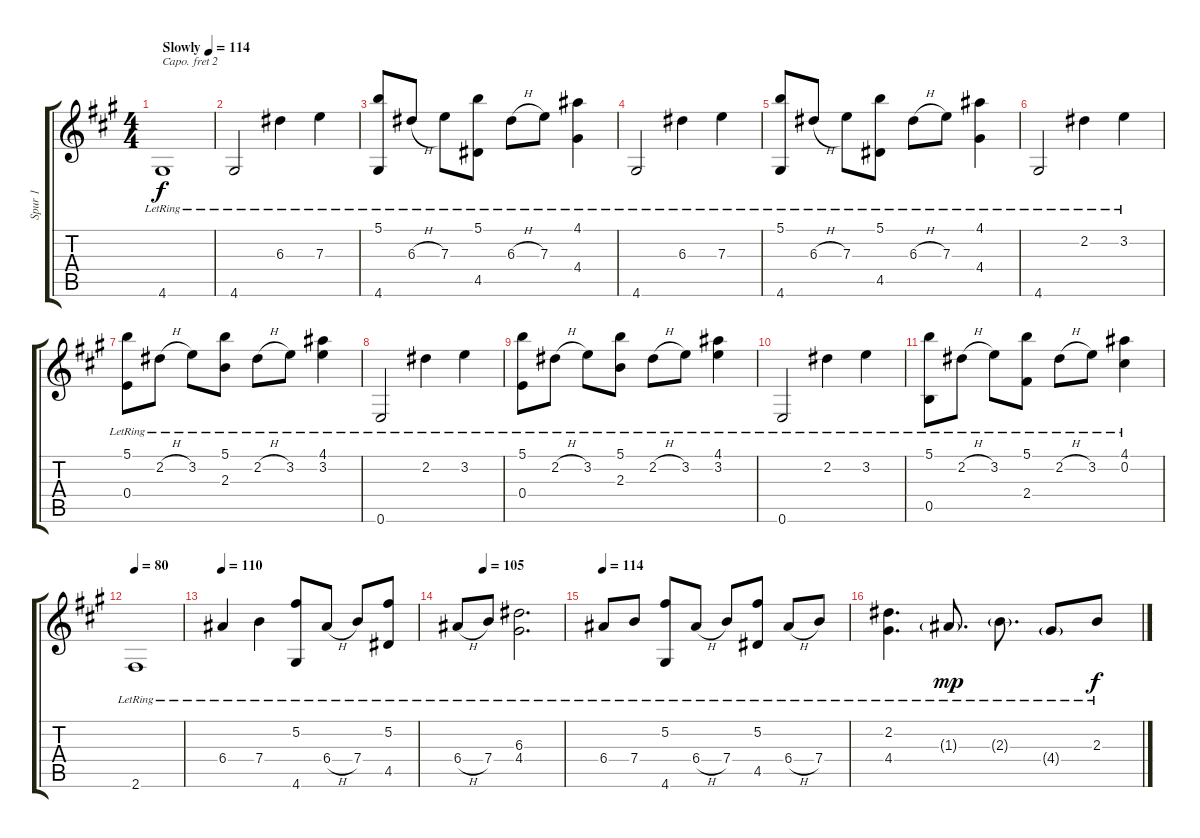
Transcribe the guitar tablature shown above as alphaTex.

\track ("Spur 1" "Spur 1") {instrument acousticguitarnylon}
\staff {score tabs}
\capo 2
\tuning (E4 B3 G3 D3 A2 D2) {hide}
\ts (4 4)
\tempo (114 "Slowly")
\clef g2
\ks f#minor
4.6{lr}.1{dy f instrument acousticguitarnylon} |
4.6{lr}.2 6.3{lr}.4 7.3{lr}.4 |
(5.1{lr} 4.6{lr}).8 6.3{h lr}.8 7.3{lr}.8 (5.1{lr} 4.5{lr}).8 6.3{h lr}.8 7.3{lr}.8 (4.1{lr} 4.4{lr}).4 |
4.6{lr}.2 6.3{lr}.4 7.3{lr}.4 |
(5.1{lr} 4.6{lr}).8 6.3{h lr}.8 7.3{lr}.8 (5.1{lr} 4.5{lr}).8 6.3{h lr}.8 7.3{lr}.8 (4.1{lr} 4.4{lr}).4 |
4.6{lr}.2 2.2{lr}.4 3.2{lr}.4 |
(5.1{lr} 0.4{lr}).8 2.2{h lr}.8 3.2{lr}.8 (5.1{lr} 2.3{lr}).8 2.2{h lr}.8 3.2{lr}.8 (4.1{lr} 3.2{lr}).4 |
0.6{lr}.2 2.2{lr}.4 3.2{lr}.4 |
(5.1{lr} 0.4{lr}).8 2.2{h lr}.8 3.2{lr}.8 (5.1{lr} 2.3{lr}).8 2.2{h lr}.8 3.2{lr}.8 (4.1{lr} 3.2{lr}).4 |
0.6{lr}.2 2.2{lr}.4 3.2{lr}.4 |
(5.1{lr} 0.5{lr}).8 2.2{h lr}.8 3.2{lr}.8 (5.1{lr} 2.4{lr}).8 2.2{h lr}.8 3.2{lr}.8 (4.1{lr} 0.2).4 |
\tempo 80
2.6{lr}.1 |
\tempo 110
6.4{lr}.4 7.4{lr}.4 (5.2{lr} 4.6{lr}).8 6.4{h lr}.8 7.4{lr}.8 (5.2{lr} 4.5{lr}).8 |
\tempo (105 0.25)
6.4{h lr}.8 7.4{lr}.8 (6.3{lr} 4.4{lr}).2{d} |
\tempo 114
6.4{lr}.8 7.4{lr}.8 (5.2{lr} 4.6{lr}).8 6.4{h lr}.8 7.4{lr}.8 (5.2{lr} 4.5{lr}).8 6.4{h lr}.8 7.4{lr}.8 |
(2.2{lr} 4.4{lr}).4{d} 1.3{g lr}.8{d dy mp} 2.3{g lr}.8{d} 4.4{g lr}.8 2.3{lr}.8{dy f}
